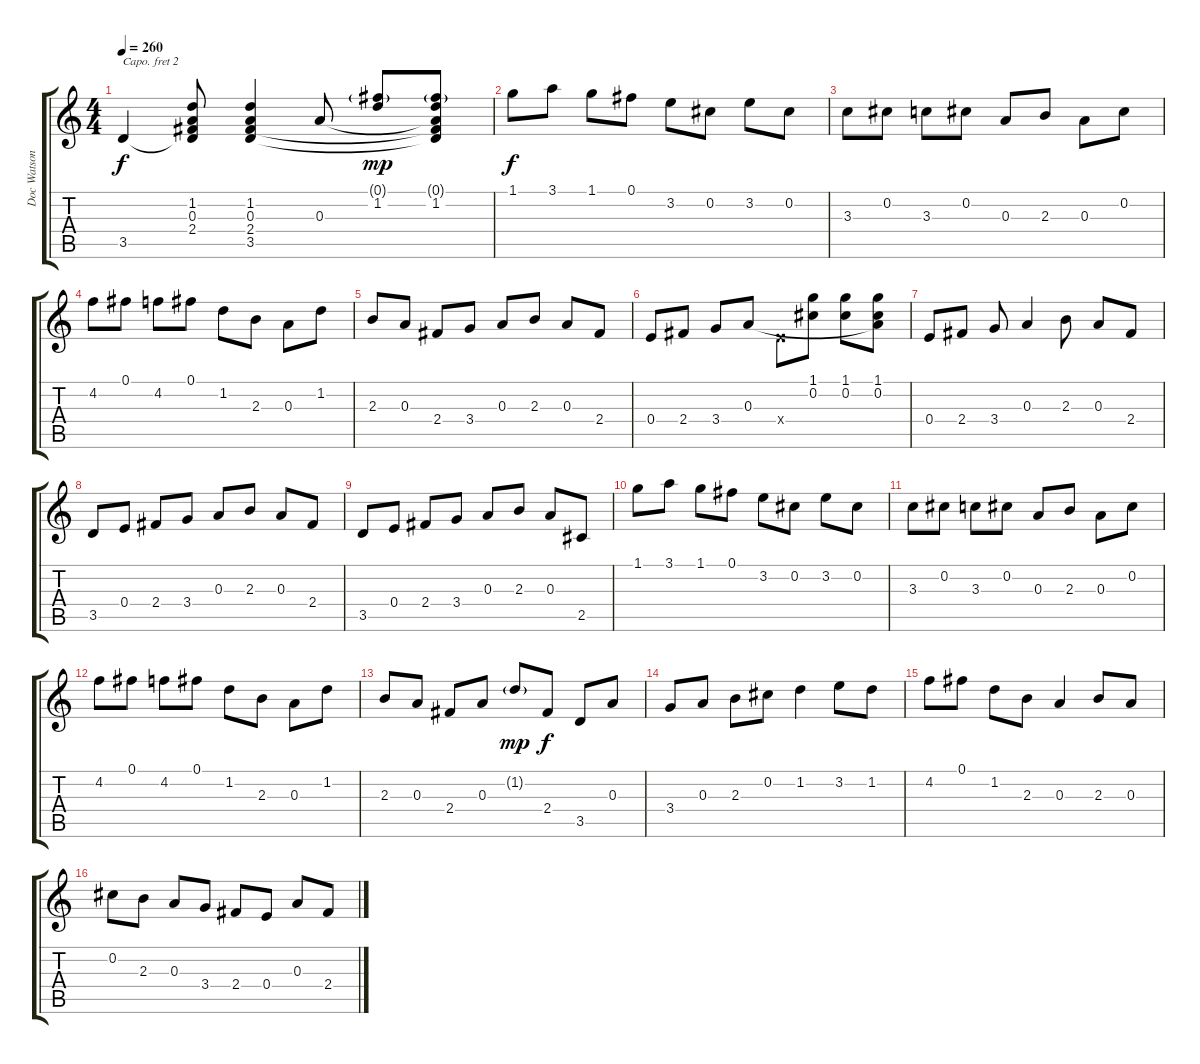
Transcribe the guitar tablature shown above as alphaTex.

\track ("Doc Watson" "Doc Watson") {instrument acousticguitarsteel}
\staff {score tabs}
\capo 2
\tuning (E4 B3 G3 D3 A2 E2) {hide}
\ts (4 4)
\tempo 260
\clef g2
\ks c
3.5.4{dy f} (1.2 0.3 2.4 3.5{t}).8{volume 10} (1.2 0.3 2.4 3.5).4 0.3.8 (0.1{g} 1.2).8{dy mp} (0.1{g} 1.2 0.3{t} 2.4{t} 3.5{t}).8 |
1.1.8{dy f volume 13} 3.1.8 1.1.8 0.1.8 3.2.8 0.2.8 3.2.8 0.2.8 |
3.3.8 0.2.8 3.3.8 0.2.8 0.3.8 2.3.8 0.3.8 0.2.8 |
4.2.8 0.1.8 4.2.8 0.1.8 1.2.8 2.3.8 0.3.8 1.2.8 |
2.3.8 0.3.8 2.4.8 3.4.8 0.3.8 2.3.8 0.3.8 2.4.8 |
0.4.8 2.4.8 3.4.8 0.3.8 0.4{x}.8 (1.1 0.2).8 (1.1 0.2).8 (1.1 0.2 0.3{t}).8 |
0.4.8 2.4.8 3.4.8 0.3.4 2.3.8 0.3.8 2.4.8 |
3.5.8 0.4.8 2.4.8 3.4.8 0.3.8 2.3.8 0.3.8 2.4.8 |
3.5.8 0.4.8 2.4.8 3.4.8 0.3.8 2.3.8 0.3.8 2.5.8 |
1.1.8 3.1.8 1.1.8 0.1.8 3.2.8 0.2.8 3.2.8 0.2.8 |
3.3.8 0.2.8 3.3.8 0.2.8 0.3.8 2.3.8 0.3.8 0.2.8 |
4.2.8 0.1.8 4.2.8 0.1.8 1.2.8 2.3.8 0.3.8 1.2.8 |
2.3.8 0.3.8 2.4.8 0.3.8 1.2{g}.8{dy mp} 2.4.8{dy f} 3.5.8 0.3.8 |
3.4.8 0.3.8 2.3.8 0.2.8 1.2.4 3.2.8 1.2.8 |
4.2.8 0.1.8 1.2.8 2.3.8 0.3.4 2.3.8 0.3.8 |
0.2.8 2.3.8 0.3.8 3.4.8 2.4.8 0.4.8 0.3.8 2.4.8
